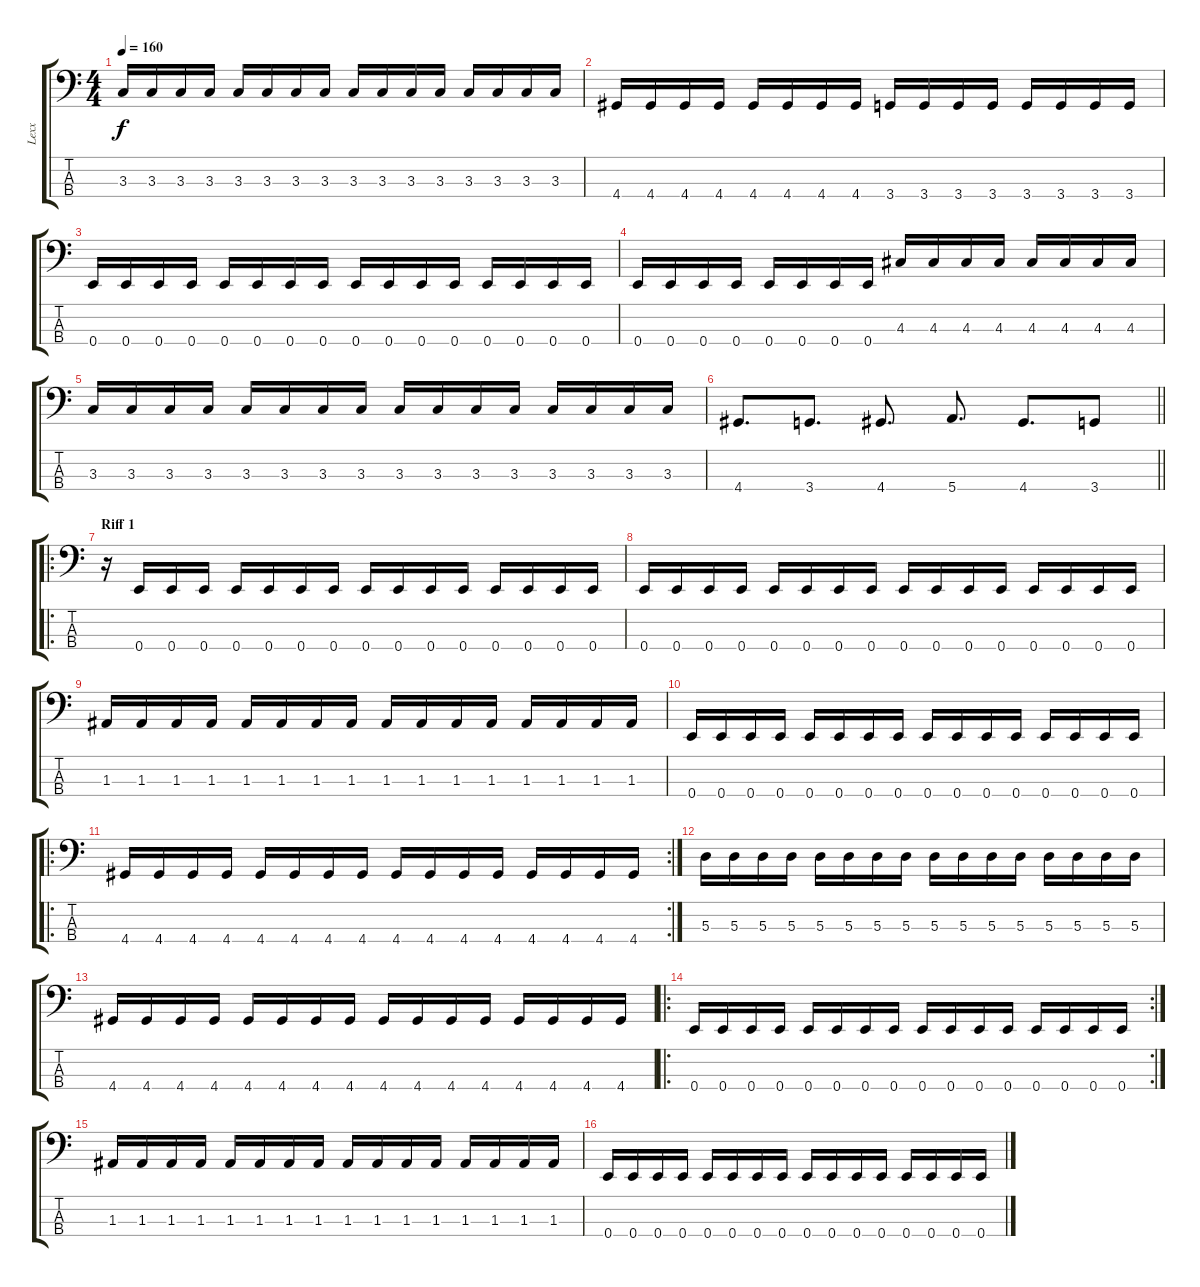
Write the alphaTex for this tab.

\track ("Lexx" "Lexx") {instrument electricbasspick}
\staff {score tabs}
\tuning (G2 D2 A1 E1) {hide}
\ts (4 4)
\tempo 160
\clef f4
\ks c
3.3.16{dy f} 3.3.16 3.3.16 3.3.16 3.3.16 3.3.16 3.3.16 3.3.16 3.3.16 3.3.16 3.3.16 3.3.16 3.3.16 3.3.16 3.3.16 3.3.16 |
4.4.16 4.4.16 4.4.16 4.4.16 4.4.16 4.4.16 4.4.16 4.4.16 3.4.16 3.4.16 3.4.16 3.4.16 3.4.16 3.4.16 3.4.16 3.4.16 |
0.4.16 0.4.16 0.4.16 0.4.16 0.4.16 0.4.16 0.4.16 0.4.16 0.4.16 0.4.16 0.4.16 0.4.16 0.4.16 0.4.16 0.4.16 0.4.16 |
0.4.16 0.4.16 0.4.16 0.4.16 0.4.16 0.4.16 0.4.16 0.4.16 4.3.16 4.3.16 4.3.16 4.3.16 4.3.16 4.3.16 4.3.16 4.3.16 |
3.3.16 3.3.16 3.3.16 3.3.16 3.3.16 3.3.16 3.3.16 3.3.16 3.3.16 3.3.16 3.3.16 3.3.16 3.3.16 3.3.16 3.3.16 3.3.16 |
\barLineRight lightlight
4.4.8{d} 3.4.8{d} 4.4.8{d} 5.4.8{d} 4.4.8{d} 3.4.8 |
\ro
\section ("" "Riff 1")
r.16 0.4.16 0.4.16 0.4.16 0.4.16 0.4.16 0.4.16 0.4.16 0.4.16 0.4.16 0.4.16 0.4.16 0.4.16 0.4.16 0.4.16 0.4.16 |
0.4.16 0.4.16 0.4.16 0.4.16 0.4.16 0.4.16 0.4.16 0.4.16 0.4.16 0.4.16 0.4.16 0.4.16 0.4.16 0.4.16 0.4.16 0.4.16 |
1.3.16 1.3.16 1.3.16 1.3.16 1.3.16 1.3.16 1.3.16 1.3.16 1.3.16 1.3.16 1.3.16 1.3.16 1.3.16 1.3.16 1.3.16 1.3.16 |
0.4.16 0.4.16 0.4.16 0.4.16 0.4.16 0.4.16 0.4.16 0.4.16 0.4.16 0.4.16 0.4.16 0.4.16 0.4.16 0.4.16 0.4.16 0.4.16 |
\ro
\rc 2
4.4.16 4.4.16 4.4.16 4.4.16 4.4.16 4.4.16 4.4.16 4.4.16 4.4.16 4.4.16 4.4.16 4.4.16 4.4.16 4.4.16 4.4.16 4.4.16 |
5.3.16 5.3.16 5.3.16 5.3.16 5.3.16 5.3.16 5.3.16 5.3.16 5.3.16 5.3.16 5.3.16 5.3.16 5.3.16 5.3.16 5.3.16 5.3.16 |
4.4.16 4.4.16 4.4.16 4.4.16 4.4.16 4.4.16 4.4.16 4.4.16 4.4.16 4.4.16 4.4.16 4.4.16 4.4.16 4.4.16 4.4.16 4.4.16 |
\ro
\rc 2
0.4.16 0.4.16 0.4.16 0.4.16 0.4.16 0.4.16 0.4.16 0.4.16 0.4.16 0.4.16 0.4.16 0.4.16 0.4.16 0.4.16 0.4.16 0.4.16 |
1.3.16 1.3.16 1.3.16 1.3.16 1.3.16 1.3.16 1.3.16 1.3.16 1.3.16 1.3.16 1.3.16 1.3.16 1.3.16 1.3.16 1.3.16 1.3.16 |
0.4.16 0.4.16 0.4.16 0.4.16 0.4.16 0.4.16 0.4.16 0.4.16 0.4.16 0.4.16 0.4.16 0.4.16 0.4.16 0.4.16 0.4.16 0.4.16
